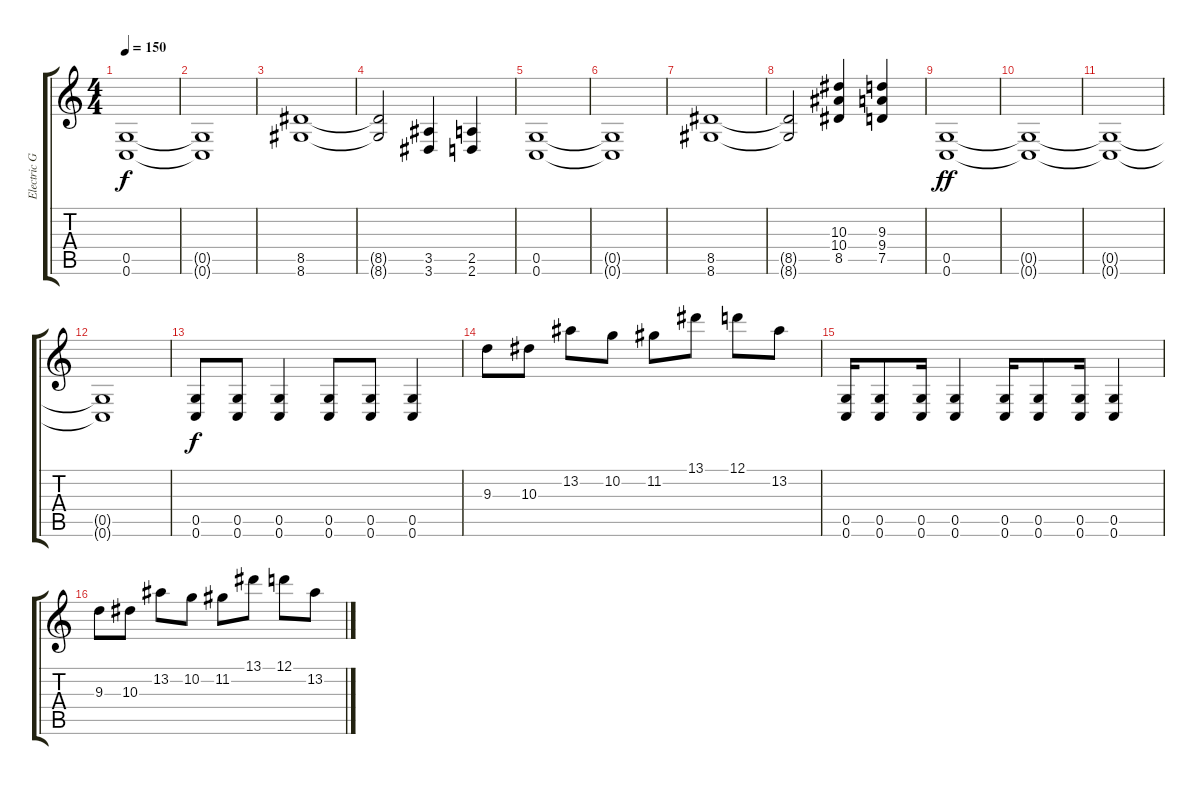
\track ("Electric Guitar" "Electric G") {instrument distortionguitar}
\staff {score tabs}
\tuning (D4 A3 F3 C3 G2 C2) {hide}
\ts (4 4)
\tempo 150
\clef g2
\ks c
(0.5 0.6).1{dy f} |
(0.5{t} 0.6{t}).1 |
(8.5 8.6).1 |
(8.5{t} 8.6{t}).2 (3.5 3.6).4 (2.5 2.6).4 |
(0.5 0.6).1 |
(0.5{t} 0.6{t}).1 |
(8.5 8.6).1 |
(8.5{t} 8.6{t}).2 (10.3 10.4 8.5).4 (9.3 9.4 7.5).4 |
(0.5 0.6).1{dy ff} |
(0.5{t} 0.6{t}).1 |
(0.5{t} 0.6{t}).1 |
(0.5{t} 0.6{t}).1 |
(0.5 0.6).8{dy f} (0.5 0.6).8 (0.5 0.6).4 (0.5 0.6).8 (0.5 0.6).8 (0.5 0.6).4 |
9.3.8 10.3.8 13.2.8 10.2.8 11.2.8 13.1.8 12.1.8 13.2.8 |
(0.5 0.6).16 (0.5 0.6).8 (0.5 0.6).16 (0.5 0.6).4 (0.5 0.6).16 (0.5 0.6).8 (0.5 0.6).16 (0.5 0.6).4 |
9.3.8 10.3.8 13.2.8 10.2.8 11.2.8 13.1.8 12.1.8 13.2.8
